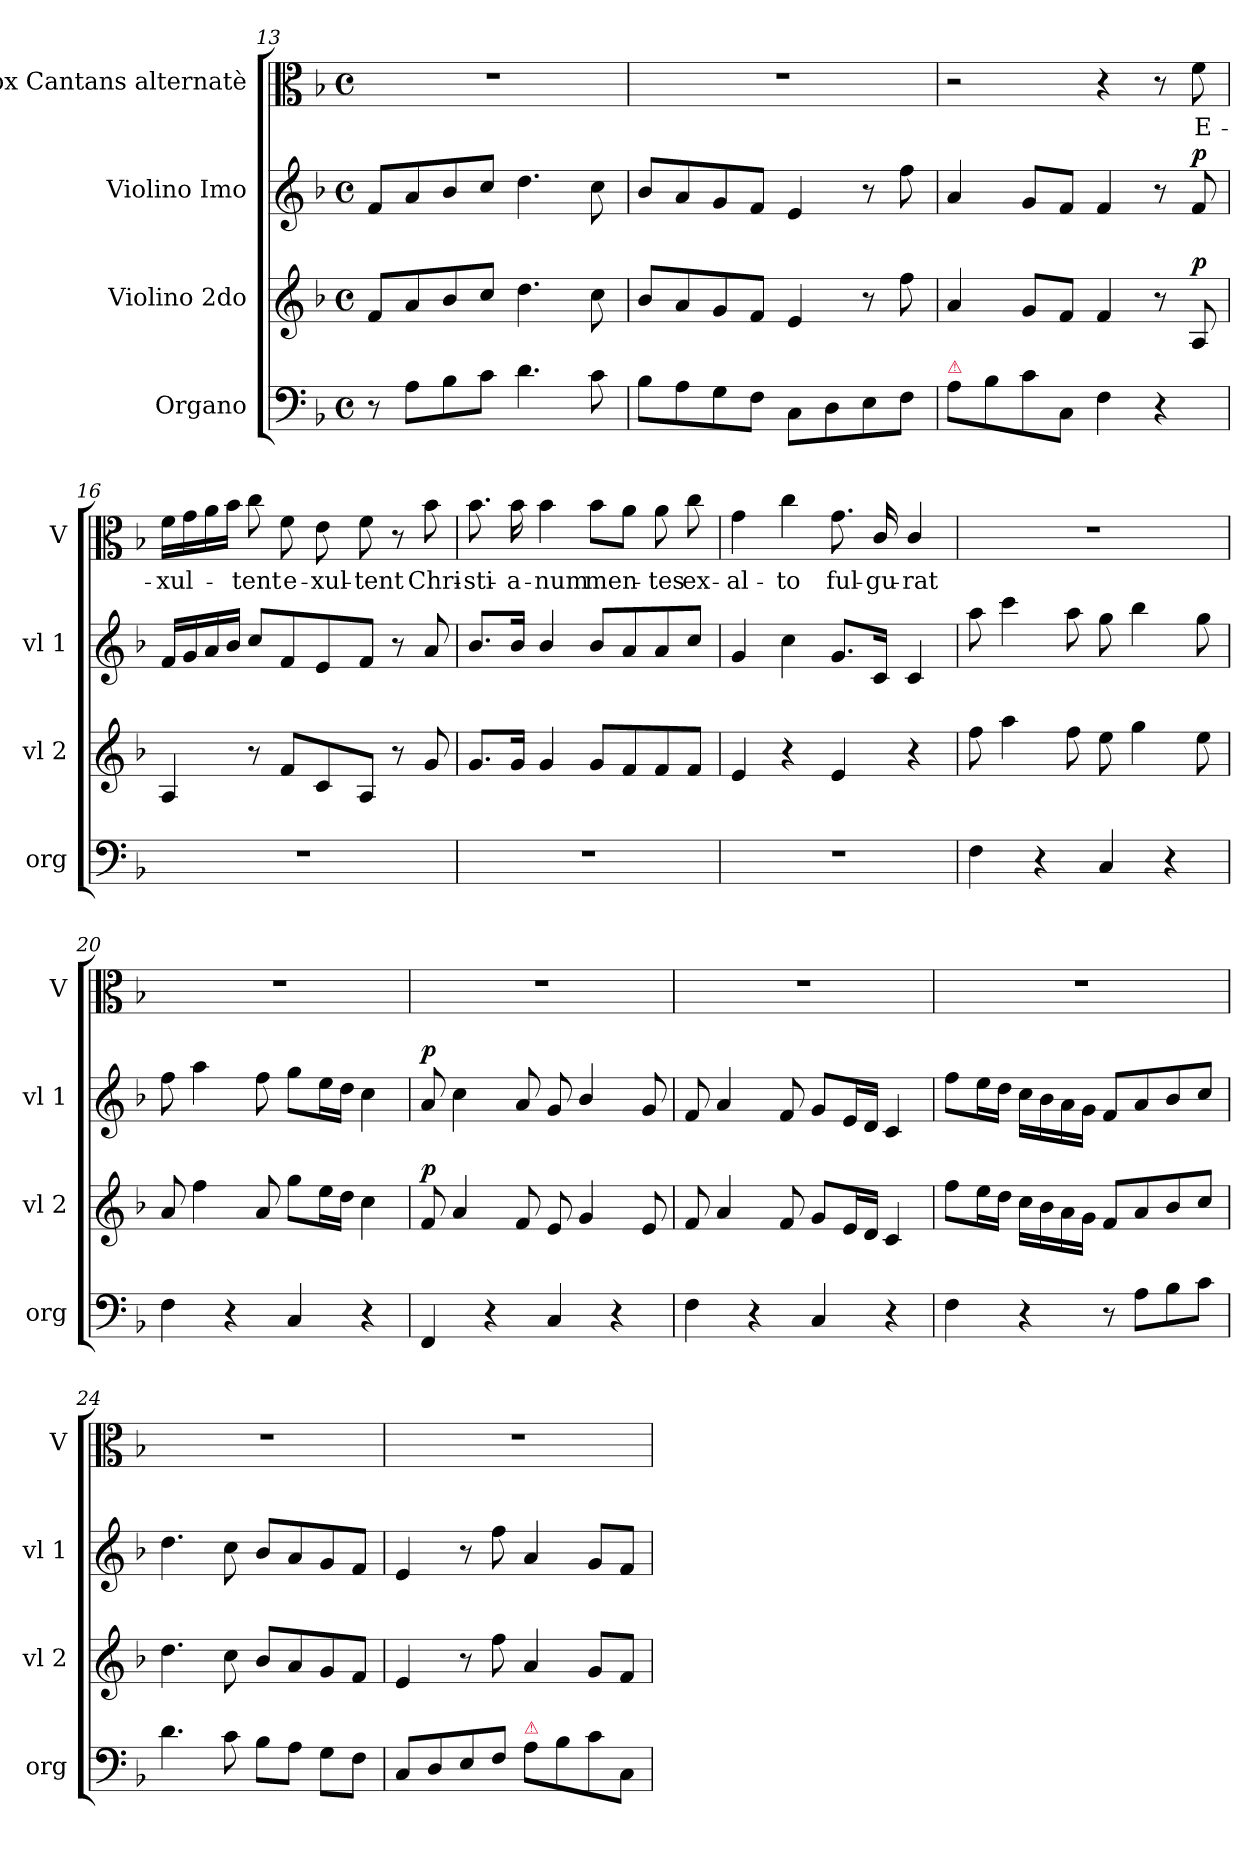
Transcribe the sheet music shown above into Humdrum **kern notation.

**kern	**kern	**dynam	**kern	**dynam	**kern	**text
*part4	*part3	*part3	*part2	*part2	*part1	*part1
*staff4	*staff3	*staff3	*staff2	*staff2	*staff1	*staff1
*I"Organo	*I"Violino 2do	*	*I"Violino Imo	*	*I"Vox Cantans alternatè	*
*I'org	*I'vl 2	*	*I'vl 1	*	*I'V	*
*clefF4	*clefG2	*	*clefG2	*	*clefC3	*
*k[b-]	*k[b-]	*	*k[b-]	*	*k[b-]	*
*F:	*F:	*	*F:	*	*F:	*
*M4/4	*M4/4	*	*M4/4	*	*M4/4	*
*met(c)	*met(c)	*	*met(c)	*	*met(c)	*
=13	=13	=13	=13	=13	=13	=13
8r	8f/L	.	8f/L	.	1r	.
8A\L	8a/	.	8a/	.	.	.
8B-\	8b-/	.	8b-/	.	.	.
8c\J	8cc/J	.	8cc/J	.	.	.
4.d\	4.dd\	.	4.dd\	.	.	.
8c\	8cc\	.	8cc\	.	.	.
=14	=14	=14	=14	=14	=14	=14
8B-\L	8b-/L	.	8b-/L	.	1r	.
8A\	8a/	.	8a/	.	.	.
8G\	8g/	.	8g/	.	.	.
8F\J	8f/J	.	8f/J	.	.	.
8C\L	4e/	.	4e/	.	.	.
8D\	.	.	.	.	.	.
8E\	8r	.	8r	.	.	.
8F\J	8ff\	.	8ff\	.	.	.
=15	=15	=15	=15	=15	=15	=15
!LO:TX:a:color=crimson:t=⚠	!	!	!	!	!	!
8A\L	4a/	.	4a/	.	2r	.
8B-\	.	.	.	.	.	.
8c\	8g/L	.	8g/L	.	.	.
8C/J	8f/J	.	8f/J	.	.	.
4F\	4f/	.	4f/	.	4r	.
4r	8r	.	8r	.	8r	.
!	!	!LO:DY:a	!	!LO:DY:a	!	!
.	8A/	p	8f/	p	8f\	E-
=16	=16	=16	=16	=16	=16	=16
1r	4A/	.	16f/LL	.	16f\LL	-xul-
.	.	.	16g/	.	16g\	.
.	.	.	16a/	.	16a\	.
.	.	.	16b-/JJ	.	16b-\JJ	.
.	8r	.	8cc/L	.	8cc\	-tent
.	8f/L	.	8f/	.	8f\	e-
.	8c/	.	8e/	.	8e\	-xul-
.	8A/J	.	8f/J	.	8f\	-tent
.	8r	.	8r	.	8r	.
.	8g/	.	8a/	.	8b-\	Chri-
=17	=17	=17	=17	=17	=17	=17
1r	8.g/L	.	8.b-/L	.	8.b-\	-sti-
.	16g/Jk	.	16b-/Jk	.	16b-\	-a-
.	4g/	.	4b-/	.	4b-\	-num
.	8g/L	.	8b-/L	.	8b-\L	men-
.	8f/	.	8a/	.	8a\J	.
.	8f/	.	8a/	.	8a\	-tes
.	8f/J	.	8cc/J	.	8cc\	ex-
=18	=18	=18	=18	=18	=18	=18
1r	4e/	.	4g/	.	4g\	-al-
.	4r	.	4cc\	.	4cc\	-to
.	4e/	.	8.g/L	.	8.g\	ful-
.	.	.	16c/Jk	.	16c/	-gu-
.	4r	.	4c/	.	4c/	-rat
=19	=19	=19	=19	=19	=19	=19
!	!	!LO:DY:a	!	!LO:DY:a	!	!
4F\	8ff\	forte	8aa\	for.	1r	.
.	4aa\	.	4ccc\	.	.	.
4r	.	.	.	.	.	.
.	8ff\	.	8aa\	.	.	.
4C/	8ee\	.	8gg\	.	.	.
.	4gg\	.	4bb-\	.	.	.
4r	.	.	.	.	.	.
.	8ee\	.	8gg\	.	.	.
=20	=20	=20	=20	=20	=20	=20
4F\	8a/	.	8ff\	.	1r	.
.	4ff\	.	4aa\	.	.	.
4r	.	.	.	.	.	.
.	8a/	.	8ff\	.	.	.
4C/	8gg\L	.	8gg\L	.	.	.
.	16ee\L	.	16ee\L	.	.	.
.	16dd\JJ	.	16dd\JJ	.	.	.
4r	4cc\	.	4cc\	.	.	.
=21	=21	=21	=21	=21	=21	=21
!	!	!LO:DY:a	!	!LO:DY:a	!	!
4FF/	8f/	p	8a/	p	1r	.
.	4a/	.	4cc\	.	.	.
4r	.	.	.	.	.	.
.	8f/	.	8a/	.	.	.
4C/	8e/	.	8g/	.	.	.
.	4g/	.	4b-/	.	.	.
4r	.	.	.	.	.	.
.	8e/	.	8g/	.	.	.
=22	=22	=22	=22	=22	=22	=22
4F\	8f/	.	8f/	.	1r	.
.	4a/	.	4a/	.	.	.
4r	.	.	.	.	.	.
.	8f/	.	8f/	.	.	.
4C/	8g/L	.	8g/L	.	.	.
.	16e/L	.	16e/L	.	.	.
.	16d/JJ	.	16d/JJ	.	.	.
4r	4c/	.	4c/	.	.	.
=23	=23	=23	=23	=23	=23	=23
!	!	!LO:DY:a	!	!LO:DY:a	!	!
4F\	8ff\L	forte	8ff\L	forte	1r	.
.	16ee\L	.	16ee\L	.	.	.
.	16dd\JJ	.	16dd\JJ	.	.	.
4r	16cc\LL	.	16cc\LL	.	.	.
.	16b-\	.	16b-\	.	.	.
.	16a\	.	16a\	.	.	.
.	16g\JJ	.	16g\JJ	.	.	.
8r	8f/L	.	8f/L	.	.	.
8A\L	8a/	.	8a/	.	.	.
8B-\	8b-/	.	8b-/	.	.	.
8c\J	8cc/J	.	8cc/J	.	.	.
=24	=24	=24	=24	=24	=24	=24
4.d\	4.dd\	.	4.dd\	.	1r	.
8c\	8cc\	.	8cc\	.	.	.
8B-\L	8b-/L	.	8b-/L	.	.	.
8A\J	8a/	.	8a/	.	.	.
8G\L	8g/	.	8g/	.	.	.
8F\J	8f/J	.	8f/J	.	.	.
=25	=25	=25	=25	=25	=25	=25
8C/L	4e/	.	4e/	.	1r	.
8D/	.	.	.	.	.	.
8E/	8r	.	8r	.	.	.
8F/J	8ff\	.	8ff\	.	.	.
!LO:TX:a:color=crimson:t=⚠	!	!	!	!	!	!
8A\L	4a/	.	4a/	.	.	.
8B-\	.	.	.	.	.	.
8c\	8g/L	.	8g/L	.	.	.
8C/J	8f/J	.	8f/J	.	.	.
=	=	=	=	=	=	=
*-	*-	*-	*-	*-	*-	*-
